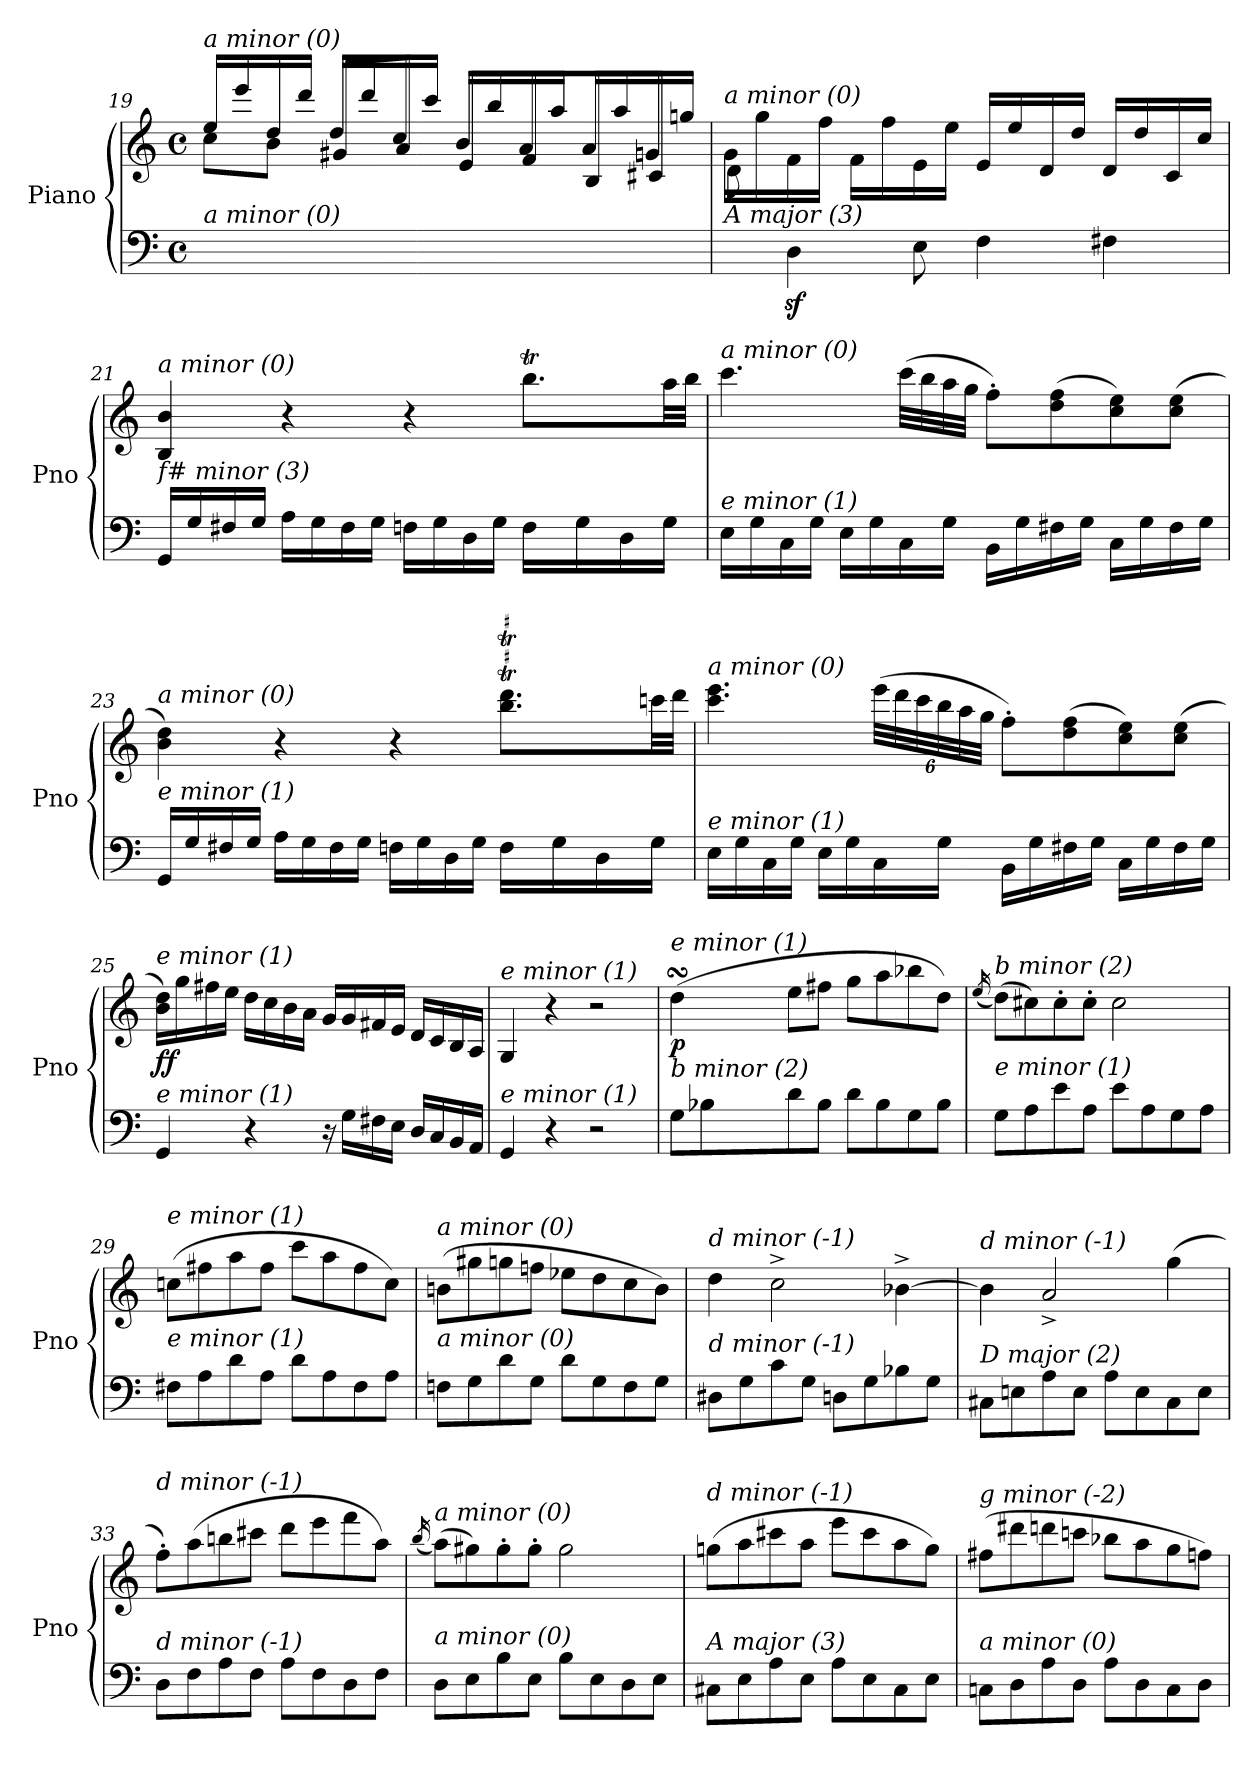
**kern	**kern	**dynam
*part1	*part1	*part1
*staff2	*staff1	*staff1/2
*I"Piano	*	*
*I'Pno	*	*
!!LO:PB:g=z
*clefF4	*clefG2	*
*k[]	*k[]	*
*M4/4	*M4/4	*
*met(c)	*met(c)	*
=19	=19	=19
*	*^	*
!	!LO:TX:i:t=a minor (0)	!	!
!LO:TX:i:t=a minor (0)	!	!	!
1ryy	16ee/LL	8cc\L	.
.	16eee/	.	.
.	16dd/	8b\J	.
.	16ddd/JJ	.	.
.	16dd/LL	8g#X/L	.
.	16ddd/	.	.
.	16cc/	8a/J	.
.	16ccc/JJ	.	.
.	16b/LL	8e/L	.
.	16bb/	.	.
.	16a/	8f/	.
.	16aa/JJ	.	.
.	16a/LL	8B/	.
.	16aa/	.	.
.	16gn/	8c#X/J	.
.	16ggn/JJ	.	.
=20	=20	=20	=20
!	!LO:TX:i:t=a minor (0)	!	!
!LO:TX:i:t=A major (3)	!	!	!
8ryy	16g\LL	8d\	.
.	16gg\	.	.
4Dz<\	16f\	2..ryy	.
.	16ff\JJ	.	.
.	16f\LL	.	.
.	16ff\	.	.
8E\	16e\	.	.
.	16ee\JJ	.	.
4F\	16e/LL	.	.
.	16ee/	.	.
.	16d/	.	.
.	16dd/JJ	.	.
4F#X\	16d/LL	.	.
.	16dd/	.	.
.	16c/	.	.
.	16cc/JJ	.	.
!!LO:LB:g=z	!!
=21	=21	=21	=21
*^	*	*	*
!	!	!LO:TX:i:t=a minor (0)	!	!
!LO:TX:i:t=f# minor (3)	!	!	!	!
2.ryy	16GG/LL	4B/ 4b/	2.ryy	.
.	16G/	.	.	.
.	16F#X/	.	.	.
.	16G/JJ	.	.	.
.	16A\LL	4r	.	.
.	16G\	.	.	.
.	16F#\	.	.	.
.	16G\JJ	.	.	.
.	16Fn\LL	4r	.	.
.	16G\	.	.	.
.	16D\	.	.	.
.	16G\JJ	.	.	.
8.ryy	16F\LL	8.bbt\L	32cccyy	.
.	.	.	32bbyy	.
.	16G\	.	32cccyy	.
.	.	.	32bbyy	.
.	16D\	.	32cccyy	.
.	.	.	32bbyy	.
16ryy	16G\JJ	32aa\LL	16ryy	.
.	.	32bb\JJJ	.	.
*v	*v	*	*	*
*	*v	*v	*
=22	=22	=22
!	!LO:TX:i:t=a minor (0)	!
!LO:TX:i:t=e minor (1)	!	!
16E\LL	4.ccc\	.
16G\	.	.
16C\	.	.
16G\JJ	.	.
16E\LL	.	.
16G\	.	.
16C\	(32ccc\LLL	.
.	32bb\	.
16G\JJ	32aa\	.
.	32gg\JJJ	.
16BB\LL	8ff'\L)	.
16G\	.	.
16F#X\	(8dd\ 8ff\	.
16G\JJ	.	.
16C\LL	8cc\ 8ee\)	.
16G\	.	.
16F#\	(8cc\ 8ee\J	.
16G\JJ	.	.
!!LO:LB:g=z
=23	=23	=23
*^	*^	*
!	!	!LO:TX:i:t=a minor (0)	!	!
!LO:TX:i:t=e minor (1)	!	!	!	!
2.ryy	16GG/LL	4b\ 4dd\)	2.ryy	.
.	16G/	.	.	.
.	16F#X/	.	.	.
.	16G/JJ	.	.	.
.	16A\LL	4r	.	.
.	16G\	.	.	.
.	16F#\	.	.	.
.	16G\JJ	.	.	.
.	16Fn\LL	4r	.	.
.	16G\	.	.	.
.	16D\	.	.	.
.	16G\JJ	.	.	.
8.ryy	16F\LL	8.bb\T 8.ddd\TL	32eeeyy	.
.	.	.	32dddyy	.
.	16G\	.	32eeeyy	.
.	.	.	32dddyy	.
.	16D\	.	32eeeyy	.
.	.	.	32dddyy	.
16ryy	16G\JJ	32ccc\LL	16ryy	.
.	.	32ddd\JJJ	.	.
*v	*v	*	*	*
*	*v	*v	*
=24	=24	=24
!	!LO:TX:i:t=a minor (0)	!
!LO:TX:i:t=e minor (1)	!	!
16E\LL	4.ccc\ 4.eee\	.
16G\	.	.
16C\	.	.
16G\JJ	.	.
16E\LL	.	.
16G\	.	.
*	*Xbrackettup	*
16C\	(48eee\LLL	.
.	48ddd\	.
.	48ccc\	.
16G\JJ	48bb\	.
.	48aa\	.
.	48gg\JJJ	.
16BB\LL	8ff'\L)	.
16G\	.	.
16F#X\	(8dd\ 8ff\	.
16G\JJ	.	.
16C\LL	8cc\ 8ee\)	.
16G\	.	.
16F#\	(8cc\ 8ee\J	.
16G\JJ	.	.
!!LO:LB:g=z
=25	=25	=25
!	!LO:TX:i:t=e minor (1)	!
!LO:TX:i:t=e minor (1)	!	!
!	!	!LO:DY:b
4GG/	16b\ 16dd\LL)	ff
.	16gg\	.
.	16ff#X\	.
.	16ee\JJ	.
4r	16dd\LL	.
.	16cc\	.
.	16b\	.
.	16a\JJ	.
16r	16g/LL	.
16G\LL	16g/	.
16F#X\	16f#X/	.
16E\JJ	16e/JJ	.
16D/LL	16d/LL	.
16C/	16c/	.
16BB/	16B/	.
16AA/JJ	16A/JJ	.
=26	=26	=26
!	!LO:TX:i:t=e minor (1)	!
!LO:TX:i:t=e minor (1)	!	!
4GG/	4G/	.
4r	4r	.
2r	2r	.
=27	=27	=27
*^	*^	*
!	!	!LO:TX:i:t=e minor (1)	!	!
!LO:TX:i:t=b minor (2)	!	!	!	!
!	!	!	!	!LO:DY:b
4ryy	8G\L	(>4ddsSSS\	8ddyy	p
*	*	*	*Xtuplet	*
.	8B-X\	.	48.eeyy	.
.	.	.	48.ddyy	.
.	.	.	48.cc#Xyy	.
.	.	.	48.ddyy	.
2.ryy	8d\	8ee\L	2.ryy	.
.	8B-\J	8ff#X\J	.	.
.	8d\L	8gg\L	.	.
.	8B-\	8aa\	.	.
.	8G\	8bb-X\	.	.
.	8B-\J	8dd\J)	.	.
*v	*v	*	*	*
*	*v	*v	*
=28	=28	=28
.	(16qee/	.
!	!LO:TX:i:t=b minor (2)	!
!LO:TX:i:t=e minor (1)	!	!
8G\L	(8dd\L)	.
8A\	8cc#X\)	.
8e\	8cc#'\	.
8A\J	8cc#'\J	.
8e\L	2cc#\	.
8A\	.	.
8G\	.	.
8A\J	.	.
!!LO:LB:g=z
=29	=29	=29
!	!LO:TX:i:t=e minor (1)	!
!LO:TX:i:t=e minor (1)	!	!
8F#X\L	(8ccn\L	.
8A\	8ff#X\	.
8d\	8aa\	.
8A\J	8ff#\J	.
8d\L	8ccc\L	.
8A\	8aa\	.
8F#\	8ff#\	.
8A\J	8cc\J)	.
=30	=30	=30
!	!LO:TX:i:t=a minor (0)	!
!LO:TX:i:t=a minor (0)	!	!
8Fn\L	(8bn\L	.
8G\	8gg#Xi\	.
8d\	8gg\	.
8G\J	8ffn\J	.
8d\L	8ee-Xj\L	.
8G\	8dd\	.
8F\	8cc\	.
8G\J	8b\J)	.
=31	=31	=31
!	!LO:TX:i:t=d minor (-1)	!
!LO:TX:i:t=d minor (-1)	!	!
8D#Xi\L	4dd\	.
8G\	.	.
8c\	2cc^\	.
8G\J	.	.
8D\L	.	.
8G\	.	.
8B-X\	[4b-X^\	.
8G\J	.	.
=32	=32	=32
!	!LO:TX:i:t=d minor (-1)	!
!LO:TX:i:t=D major (2)	!	!
8C#X\L	4b-\]	.
8En\	.	.
8A\	2a^/	.
8E\J	.	.
8A\L	.	.
8E\	.	.
8C#\	(4gg\	.
8E\J	.	.
!!LO:LB:g=z
=33	=33	=33
!	!LO:TX:i:t=d minor (-1)	!
!LO:TX:i:t=d minor (-1)	!	!
8D\L	8ff'\L)	.
8F\	(8aa\	.
8A\	8bbn\	.
8F\J	8ccc#X\J	.
8A\L	8ddd\L	.
8F\	8eee\	.
8D\	8fff\	.
8F\J	8aa\J)	.
=34	=34	=34
.	(16qbb/	.
!	!LO:TX:i:t=a minor (0)	!
!LO:TX:i:t=a minor (0)	!	!
8D\L	(8aa\L)	.
8E\	8gg#X\)	.
8B\	8gg#'\	.
8E\J	8gg#'\J	.
8B\L	2gg#\	.
8E\	.	.
8D\	.	.
8E\J	.	.
=35	=35	=35
!	!LO:TX:i:t=d minor (-1)	!
!LO:TX:i:t=A major (3)	!	!
8C#X\L	(8ggn\L	.
8E\	8aa\	.
8A\	8ccc#X\	.
8E\J	8aa\J	.
8A\L	8eee\L	.
8E\	8ccc#\	.
8C#\	8aa\	.
8E\J	8gg\J)	.
=36	=36	=36
!	!LO:TX:i:t=g minor (-2)	!
!LO:TX:i:t=a minor (0)	!	!
8Cn\L	(8ff#X\L	.
8D\	8ddd#Xi\	.
8A\	8ddd\	.
8D\J	8cccn\J	.
8A\L	8bb-X\L	.
8D\	8aa\	.
8C\	8gg\	.
8D\J	8ffn\J)	.
=	=	=
*-	*-	*-
